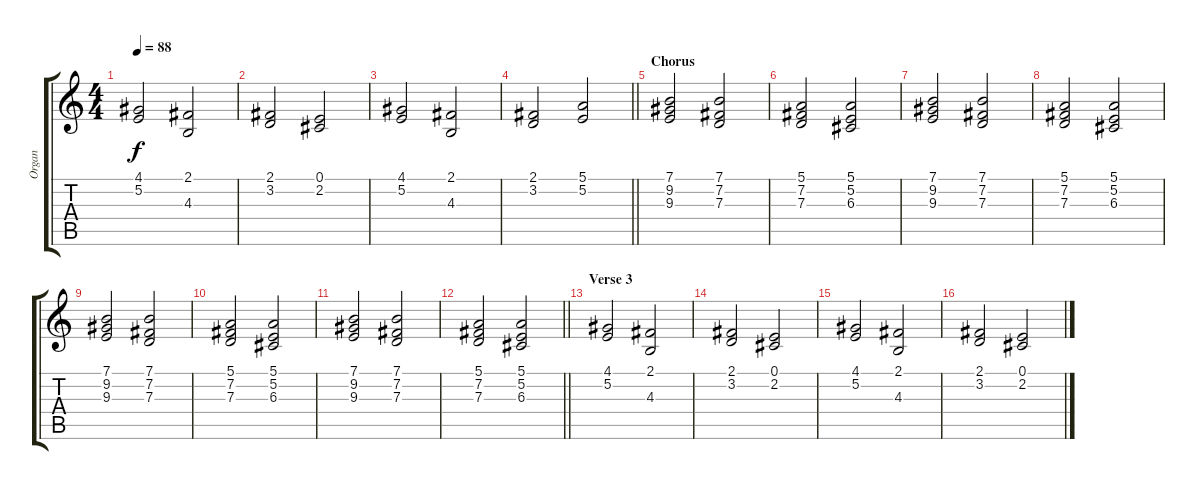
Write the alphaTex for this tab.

\track ("Organ" "Organ") {instrument drawbarorgan}
\staff {score tabs}
\tuning (E4 B3 G3 D3 A2 E2) {hide}
\ts (4 4)
\tempo 88
\clef g2
\ks c
(4.1 5.2).2{dy f} (2.1 4.3).2 |
(2.1 3.2).2 (0.1 2.2).2 |
(4.1 5.2).2 (2.1 4.3).2 |
\barLineRight lightlight
(2.1 3.2).2 (5.1 5.2).2 |
\section ("" "Chorus")
(7.1 9.2 9.3).2 (7.1 7.2 7.3).2 |
(5.1 7.2 7.3).2 (5.1 5.2 6.3).2 |
(7.1 9.2 9.3).2 (7.1 7.2 7.3).2 |
(5.1 7.2 7.3).2 (5.1 5.2 6.3).2 |
(7.1 9.2 9.3).2 (7.1 7.2 7.3).2 |
(5.1 7.2 7.3).2 (5.1 5.2 6.3).2 |
(7.1 9.2 9.3).2 (7.1 7.2 7.3).2 |
\barLineRight lightlight
(5.1 7.2 7.3).2 (5.1 5.2 6.3).2 |
\section ("" "Verse 3")
(4.1 5.2).2 (2.1 4.3).2 |
(2.1 3.2).2 (0.1 2.2).2 |
(4.1 5.2).2 (2.1 4.3).2 |
(2.1 3.2).2 (0.1 2.2).2
